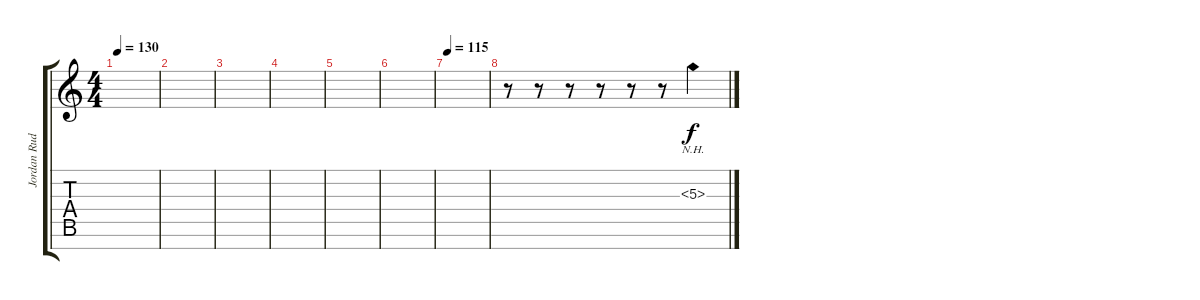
\track ("Jordan Rudess" "Jordan Rud") {instrument lead1square}
\staff {score tabs}
\tuning (E4 B3 G3 D3 A2 E2 B1) {hide}
\ts (4 4)
\tempo 130
\clef g2
\ks c
|
|
|
|
|
|
\tempo 115
|
r.8{instrument guitarharmonics} r.8 r.8 r.8 r.8 r.8 5.3{nh}.4
